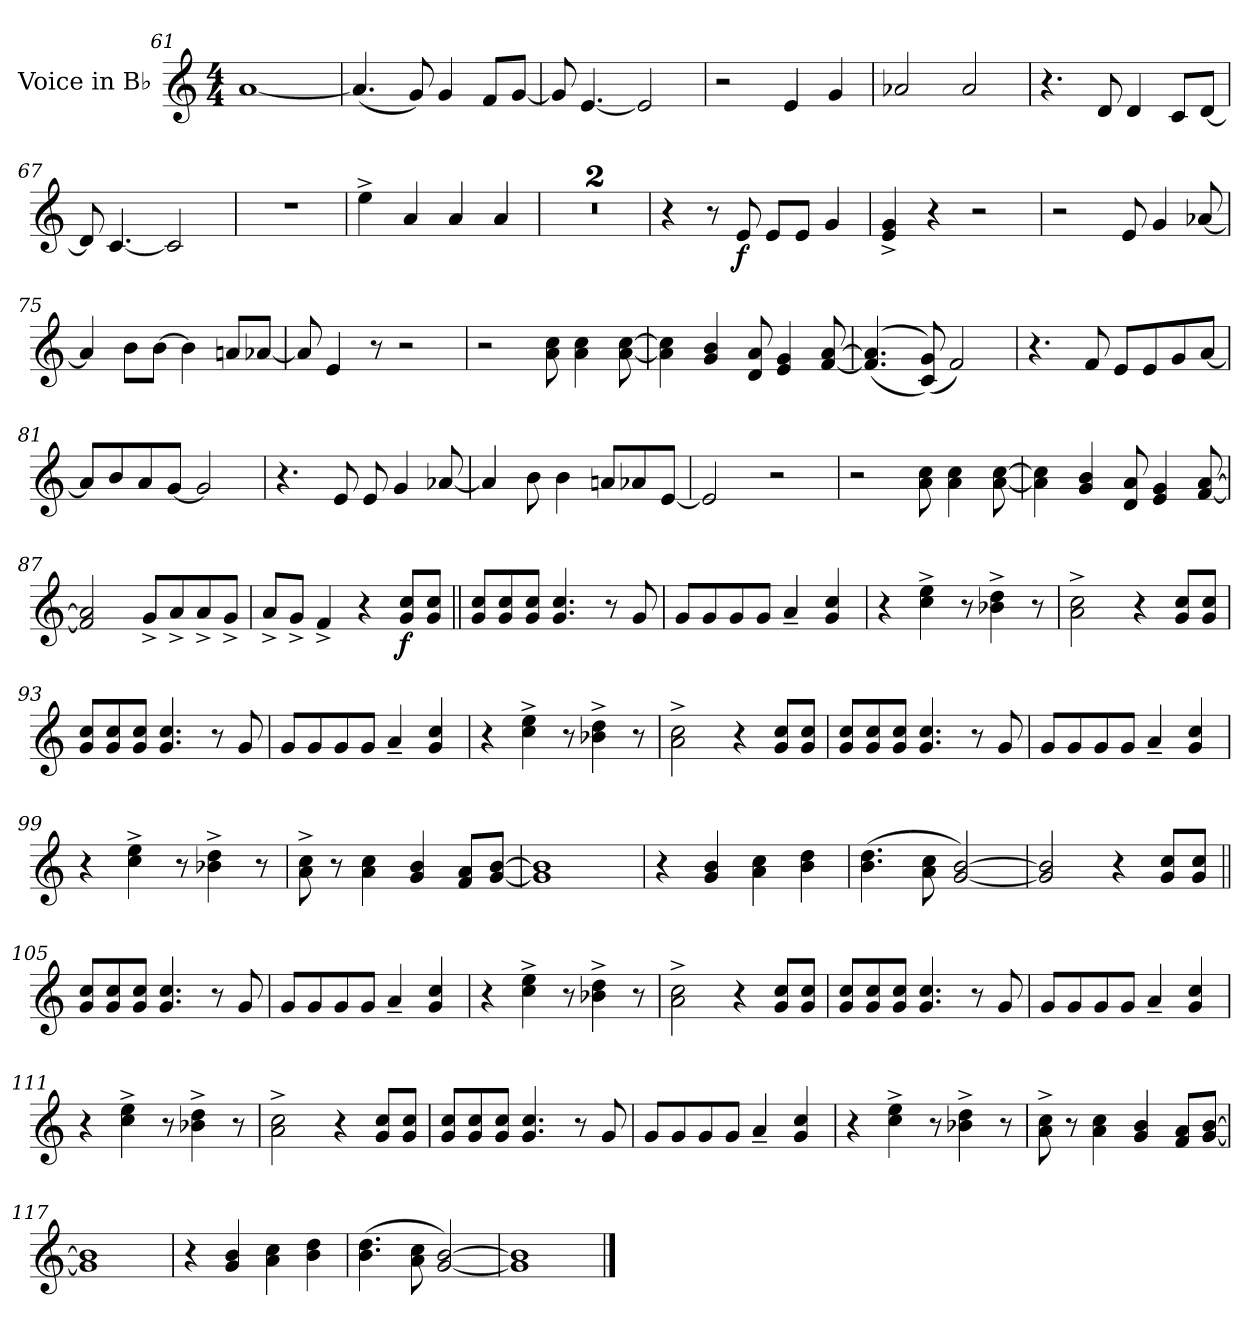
**kern	**dynam
*part1	*part1
*staff1	*staff1
*I"Voice in B♭	*
*clefG2	*
*ITrd1c2	*
*k[b-e-]	*
*M4/4	*
=61	=61
[1g	.
=62	=62
(<4.g/]	.
8f/)	.
4f/	.
8e-/L	.
[8f/J	.
=63	=63
8f/]	.
[4.d/	.
2d/]	.
=64	=64
2r	.
4d/	.
4f/	.
=65	=65
2g-X/	.
2g-/	.
=66	=66
4.r	.
8c/	.
4c/	.
8B-/L	.
[8c/J	.
=67	=67
8c/]	.
[4.B-/	.
2B-/]	.
=68	=68
1r	.
=69	=69
4dd^!\	.
4g!/	.
4g!/	.
4g!/	.
=70	=70
1r	.
=71	=71
1r	.
=72	=72
4r	.
8r	.
!	!LO:DY:b
8d/	f
8d/L	.
8d/J	.
4f/	.
=73	=73
4d/^ 4f/^	.
4r	.
2r	.
=74	=74
2r	.
8d/	.
4f/	.
[8g-X/	.
=75	=75
4g-/]	.
8a\L	.
[8a\J	.
4a\]	.
8gn/L	.
[8g-X/J	.
=76	=76
8g-/]	.
4d/	.
8r	.
2r	.
=77	=77
2r	.
8g\ 8b-\	.
4g\ 4b-\	.
[8g\ [8b-\	.
=78	=78
4g\] 4b-\]	.
4f/ 4a/	.
8c/ 8g/	.
4d/ 4f/	.
[8e-/ [8g/	.
=79	=79
(<(<4.e-/] 4.g/]	.
(<8B-/ 8f/))	.
2e-/)	.
=80	=80
4.r	.
8e-/	.
8d/L	.
8d/	.
8f/	.
[8g/J	.
=81	=81
8g/L]	.
8a/	.
8g/	.
[8f/J	.
2f/]	.
=82	=82
4.r	.
8d/	.
8d/	.
4f/	.
[8g-X/	.
=83	=83
4g-/]	.
8a\	.
4a\	.
8gn/L	.
8g-X/	.
[8d/J	.
=84	=84
2d/]	.
2r	.
=85	=85
2r	.
8g\ 8b-\	.
4g\ 4b-\	.
[8g\ [8b-\	.
=86	=86
4g\] 4b-\]	.
4f/ 4a/	.
8c/ 8g/	.
4d/ 4f/	.
[8e-/ [8g/	.
=87	=87
2e-/] 2g/]	.
8f^/L	.
8g^/	.
8g^/	.
8f^/J	.
=88	=88
8g^/L	.
8f^/J	.
4e-^/	.
4r	.
!	!LO:DY:b
8f/ 8b-/L	f
8f/ 8b-/J	.
=89||	=89||
8f/ 8b-/L	.
8f/ 8b-/	.
8f/ 8b-/J	.
4.f/ 4.b-/	.
8r	.
8f/	.
=90	=90
8f/L	.
8f/	.
8f/	.
8f/J	.
4g~/	.
4f/ 4b-/	.
=91	=91
4r	.
4b-\^ 4dd\^	.
8r	.
4a-X\^ 4cc\^	.
8r	.
=92	=92
2g\^ 2b-\^	.
4r	.
8f/ 8b-/L	.
8f/ 8b-/J	.
=93	=93
8f/ 8b-/L	.
8f/ 8b-/	.
8f/ 8b-/J	.
4.f/ 4.b-/	.
8r	.
8f/	.
=94	=94
8f/L	.
8f/	.
8f/	.
8f/J	.
4g~/	.
4f/ 4b-/	.
=95	=95
4r	.
4b-\^ 4dd\^	.
8r	.
4a-X\^ 4cc\^	.
8r	.
=96	=96
2g\^ 2b-\^	.
4r	.
8f/ 8b-/L	.
8f/ 8b-/J	.
=97	=97
8f/ 8b-/L	.
8f/ 8b-/	.
8f/ 8b-/J	.
4.f/ 4.b-/	.
8r	.
8f/	.
=98	=98
8f/L	.
8f/	.
8f/	.
8f/J	.
4g~/	.
4f/ 4b-/	.
=99	=99
4r	.
4b-\^ 4dd\^	.
8r	.
4a-X\^ 4cc\^	.
8r	.
=100	=100
8g\^ 8b-\^	.
8r	.
4g\ 4b-\	.
4f/ 4a/	.
8e-/ 8g/L	.
[8f/ [8a/J	.
=101	=101
1f] 1a]	.
=102	=102
4r	.
4f/ 4a/	.
4g\ 4b-\	.
4a\ 4cc\	.
=103	=103
(>4.a\ 4.cc\	.
8g\ 8b-\	.
[2f/ [2a/)	.
=104	=104
2f/] 2a/]	.
4r	.
8f/ 8b-/L	.
8f/ 8b-/J	.
=105||	=105||
8f/ 8b-/L	.
8f/ 8b-/	.
8f/ 8b-/J	.
4.f/ 4.b-/	.
8r	.
8f/	.
=106	=106
8f/L	.
8f/	.
8f/	.
8f/J	.
4g~/	.
4f/ 4b-/	.
=107	=107
4r	.
4b-\^ 4dd\^	.
8r	.
4a-X\^ 4cc\^	.
8r	.
=108	=108
2g\^ 2b-\^	.
4r	.
8f/ 8b-/L	.
8f/ 8b-/J	.
=109	=109
8f/ 8b-/L	.
8f/ 8b-/	.
8f/ 8b-/J	.
4.f/ 4.b-/	.
8r	.
8f/	.
=110	=110
8f/L	.
8f/	.
8f/	.
8f/J	.
4g~/	.
4f/ 4b-/	.
=111	=111
4r	.
4b-\^ 4dd\^	.
8r	.
4a-X\^ 4cc\^	.
8r	.
=112	=112
2g\^ 2b-\^	.
4r	.
8f/ 8b-/L	.
8f/ 8b-/J	.
=113	=113
8f/ 8b-/L	.
8f/ 8b-/	.
8f/ 8b-/J	.
4.f/ 4.b-/	.
8r	.
8f/	.
=114	=114
8f/L	.
8f/	.
8f/	.
8f/J	.
4g~/	.
4f/ 4b-/	.
=115	=115
4r	.
4b-\^ 4dd\^	.
8r	.
4a-X\^ 4cc\^	.
8r	.
=116	=116
8g\^ 8b-\^	.
8r	.
4g\ 4b-\	.
4f/ 4a/	.
8e-/ 8g/L	.
[8f/ [8a/J	.
=117	=117
1f] 1a]	.
=118	=118
4r	.
4f/ 4a/	.
4g\ 4b-\	.
4a\ 4cc\	.
=119	=119
(>4.a\ 4.cc\	.
8g\ 8b-\	.
[2f/ [2a/)	.
=120	=120
1f] 1a]	.
==	==
*-	*-
